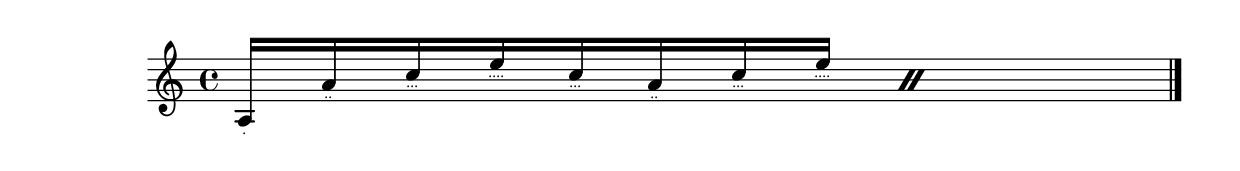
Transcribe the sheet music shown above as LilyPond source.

\version "2.24.3"
\language "english"

#(define RH rightHandFinger)

\layout {
  ragged-right = ##f
}

AmArpFinger = \relative {
  a16\RH1 a'\RH2 c\RH3 e\RH4
  c\RH3 a\RH2 c\RH3 e\RH4
}

\relative {
  \set strokeFingerOrientations = #'(down)
  \override StrokeFinger.staff-padding = #'()
  \override StrokeFinger.digit-names = ##("." ".." "..." "....")
  \set Timing.beamExceptions = #'()
  \set Timing.baseMoment = #(ly:make-moment 1/16)
  \set Timing.beatStructure = 8,8
  \repeat percent 2 \AmArpFinger
  \bar "|."
}
